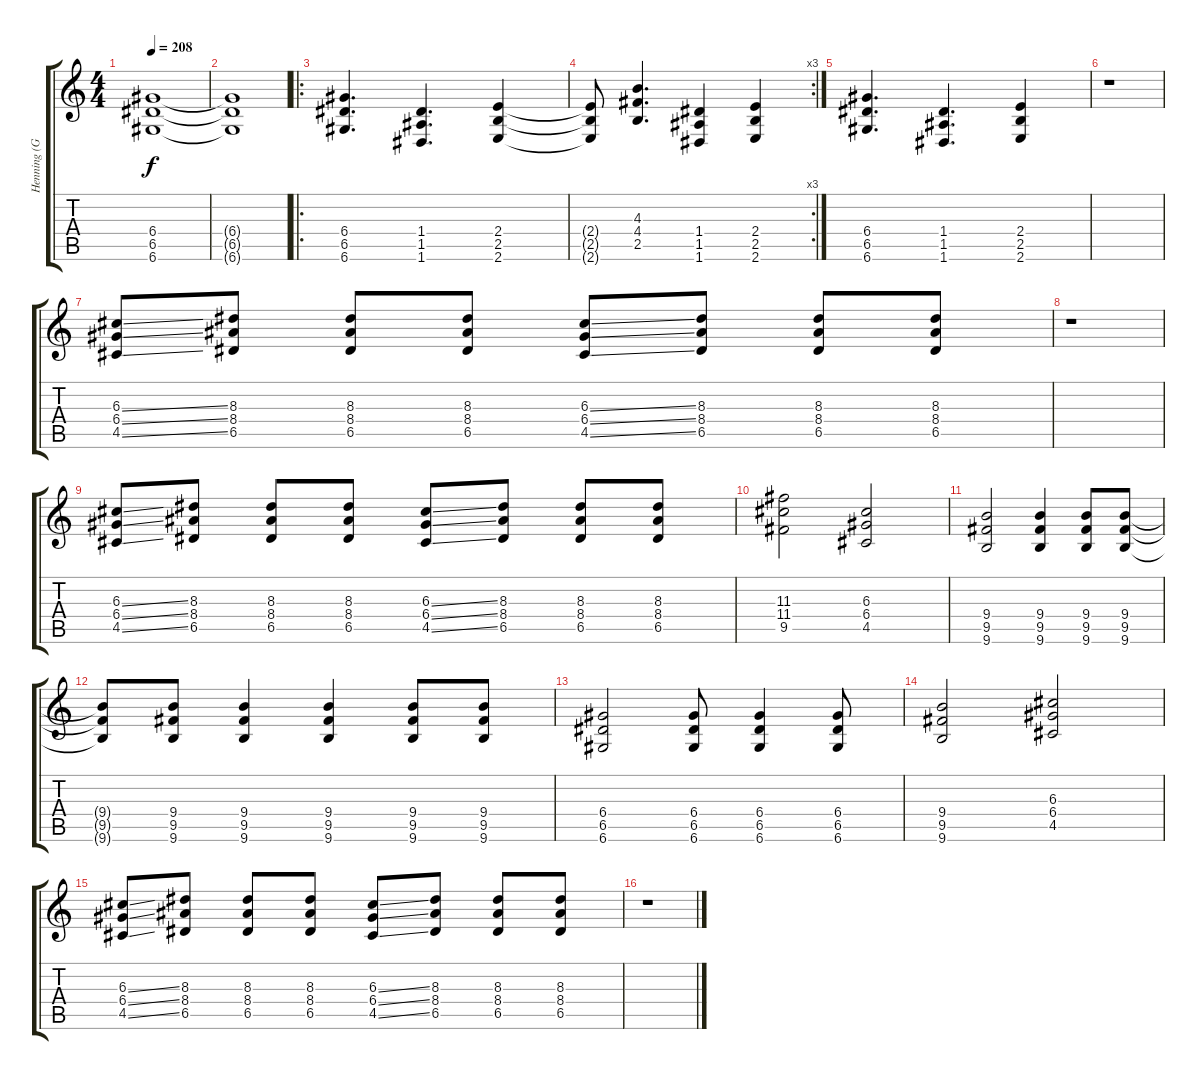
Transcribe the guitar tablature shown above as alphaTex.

\track ("Henning (Guitar)" "Henning (G") {instrument electricbasspick}
\staff {score tabs}
\tuning (E4 B3 G3 D3 A2 D2) {hide}
\ts (4 4)
\tempo 208
\clef g2
\ks c
(6.4{t} 6.5{t} 6.6{t}).1{dy f} |
(6.4{t} 6.5{t} 6.6{t}).1 |
\ro
(6.4 6.5 6.6).4{d volume 13 balance 11} (1.4 1.5 1.6).4{d} (2.4 2.5 2.6).4 |
\rc 3
(2.4{t} 2.5{t} 2.6{t}).8 (4.3 4.4 2.5).4{d} (1.4 1.5 1.6).4 (2.4 2.5 2.6).4 |
(6.4 6.5 6.6).4{d} (1.4 1.5 1.6).4{d} (2.4 2.5 2.6).4 |
r.1 |
(6.3{ss} 6.4{ss} 4.5{ss}).8{balance 8} (8.3 8.4 6.5).8 (8.3 8.4 6.5).8 (8.3 8.4 6.5).8 (6.3{ss} 6.4{ss} 4.5{ss}).8 (8.3 8.4 6.5).8 (8.3 8.4 6.5).8 (8.3 8.4 6.5).8 |
r.1 |
(6.3{ss} 6.4{ss} 4.5{ss}).8 (8.3 8.4 6.5).8 (8.3 8.4 6.5).8 (8.3 8.4 6.5).8 (6.3{ss} 6.4{ss} 4.5{ss}).8 (8.3 8.4 6.5).8 (8.3 8.4 6.5).8 (8.3 8.4 6.5).8 |
(11.3 11.4 9.5).2 (6.3 6.4 4.5).2 |
(9.4 9.5 9.6).2 (9.4 9.5 9.6).4 (9.4 9.5 9.6).8 (9.4 9.5 9.6).8 |
(9.4{t} 9.5{t} 9.6{t}).8 (9.4 9.5 9.6).8 (9.4 9.5 9.6).4 (9.4 9.5 9.6).4 (9.4 9.5 9.6).8 (9.4 9.5 9.6).8 |
(6.4 6.5 6.6).2 (6.4 6.5 6.6).8 (6.4 6.5 6.6).4 (6.4 6.5 6.6).8 |
(9.4 9.5 9.6).2 (6.3 6.4 4.5).2 |
(6.3{ss} 6.4{ss} 4.5{ss}).8 (8.3 8.4 6.5).8 (8.3 8.4 6.5).8 (8.3 8.4 6.5).8 (6.3{ss} 6.4{ss} 4.5{ss}).8 (8.3 8.4 6.5).8 (8.3 8.4 6.5).8 (8.3 8.4 6.5).8 |
r.1
